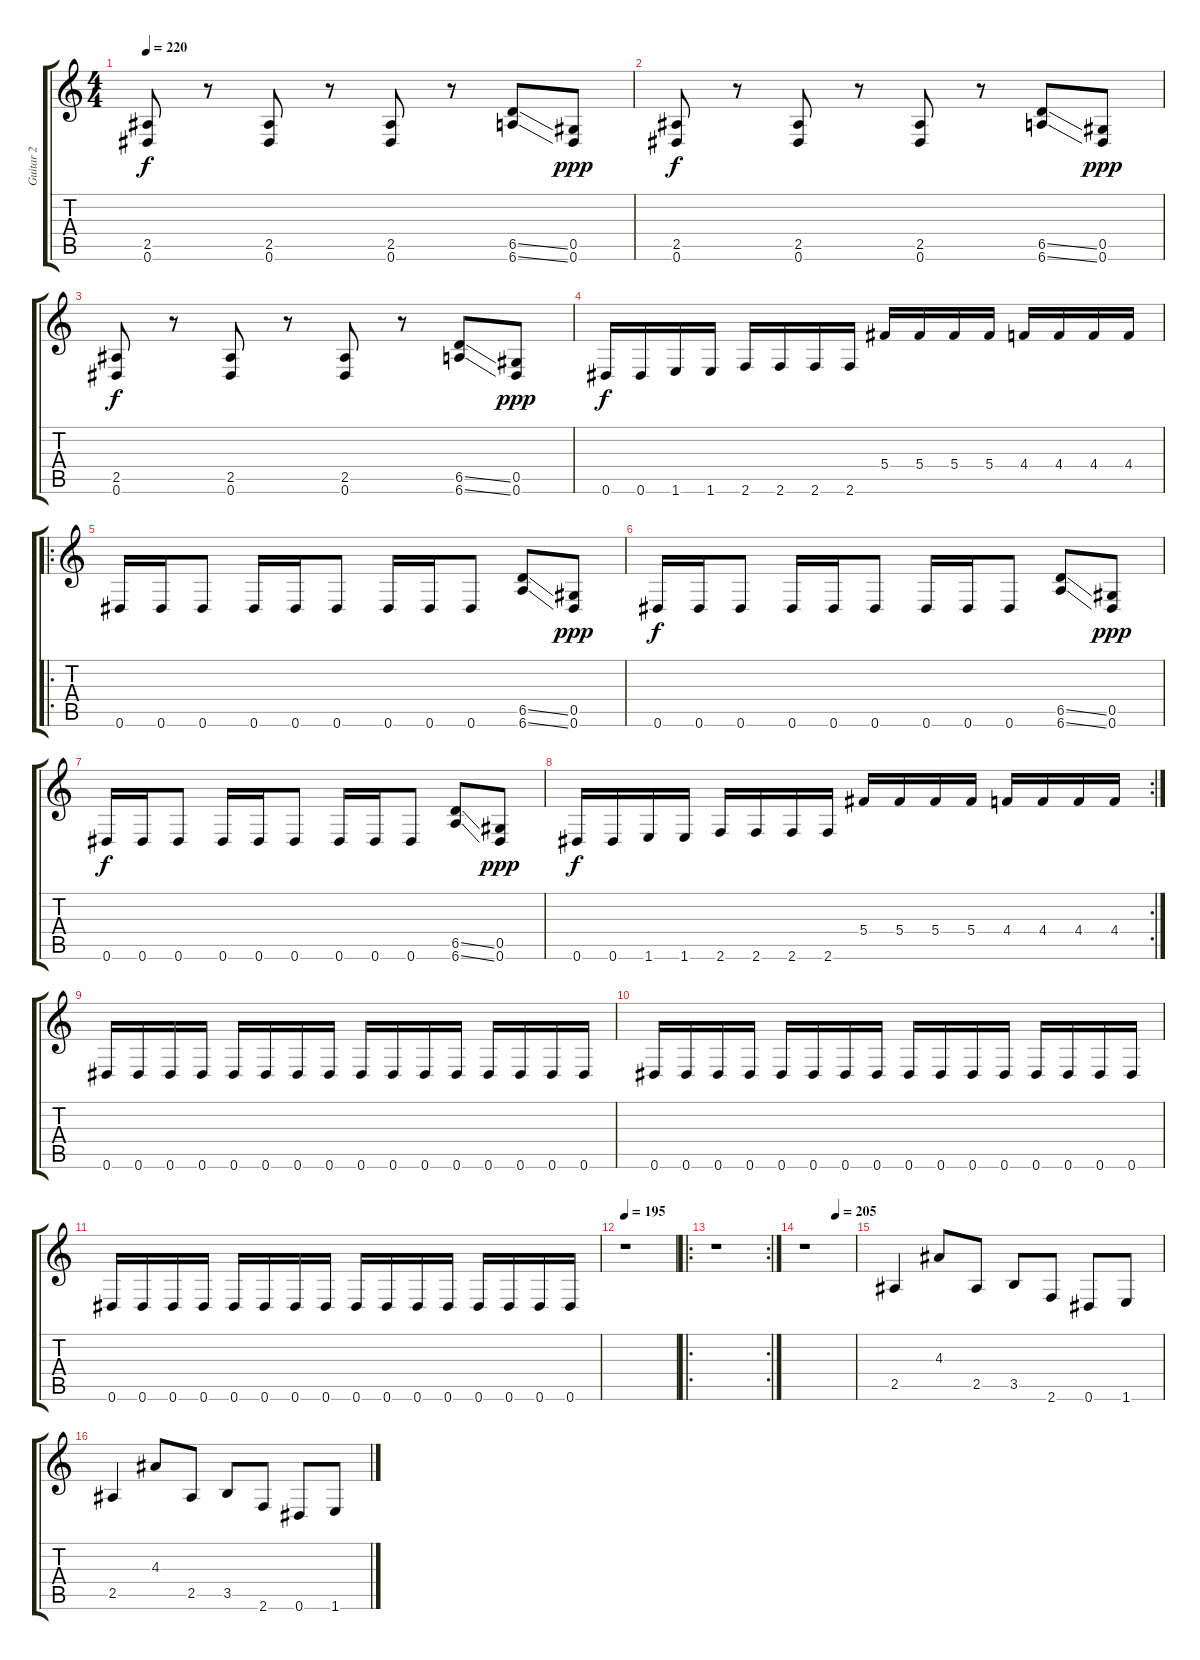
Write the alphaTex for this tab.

\track ("Guitar 2" "Guitar 2") {instrument overdrivenguitar}
\staff {score tabs}
\tuning (Eb4 Bb3 Gb3 Db3 Ab2 Eb2) {hide}
\ts (4 4)
\tempo 220
\tempo 200
\tempo 220
\clef g2
\ks c
(2.5 0.6).8{dy f instrument overdrivenguitar} r.8 (2.5 0.6).8 r.8 (2.5 0.6).8 r.8 (6.5{ss} 6.6{ss}).8 (0.5 0.6).8{dy ppp} |
(2.5 0.6).8{dy f} r.8 (2.5 0.6).8 r.8 (2.5 0.6).8 r.8 (6.5{ss} 6.6{ss}).8 (0.5 0.6).8{dy ppp} |
(2.5 0.6).8{dy f} r.8 (2.5 0.6).8 r.8 (2.5 0.6).8 r.8 (6.5{ss} 6.6{ss}).8 (0.5 0.6).8{dy ppp} |
0.6.16{dy f} 0.6.16 1.6.16 1.6.16 2.6.16 2.6.16 2.6.16 2.6.16 5.4.16 5.4.16 5.4.16 5.4.16 4.4.16 4.4.16 4.4.16 4.4.16 |
\ro
0.6.16 0.6.16 0.6.8 0.6.16 0.6.16 0.6.8 0.6.16 0.6.16 0.6.8 (6.5{ss} 6.6{ss}).8 (0.5 0.6).8{dy ppp} |
0.6.16{dy f} 0.6.16 0.6.8 0.6.16 0.6.16 0.6.8 0.6.16 0.6.16 0.6.8 (6.5{ss} 6.6{ss}).8 (0.5 0.6).8{dy ppp} |
0.6.16{dy f} 0.6.16 0.6.8 0.6.16 0.6.16 0.6.8 0.6.16 0.6.16 0.6.8 (6.5{ss} 6.6{ss}).8 (0.5 0.6).8{dy ppp} |
\rc 2
0.6.16{dy f} 0.6.16 1.6.16 1.6.16 2.6.16 2.6.16 2.6.16 2.6.16 5.4.16 5.4.16 5.4.16 5.4.16 4.4.16 4.4.16 4.4.16 4.4.16 |
0.6.16 0.6.16 0.6.16 0.6.16 0.6.16 0.6.16 0.6.16 0.6.16 0.6.16 0.6.16 0.6.16 0.6.16 0.6.16 0.6.16 0.6.16 0.6.16 |
0.6.16 0.6.16 0.6.16 0.6.16 0.6.16 0.6.16 0.6.16 0.6.16 0.6.16 0.6.16 0.6.16 0.6.16 0.6.16 0.6.16 0.6.16 0.6.16 |
0.6.16 0.6.16 0.6.16 0.6.16 0.6.16 0.6.16 0.6.16 0.6.16 0.6.16 0.6.16 0.6.16 0.6.16 0.6.16 0.6.16 0.6.16 0.6.16 |
\tempo 195
r.1 |
\ro
\rc 2
r.1 |
\tempo (205 0.625)
r.1 |
2.5.4 4.3.8 2.5.8 3.5.8 2.6.8 0.6.8 1.6.8 |
2.5.4 4.3.8 2.5.8 3.5.8 2.6.8 0.6.8 1.6.8
